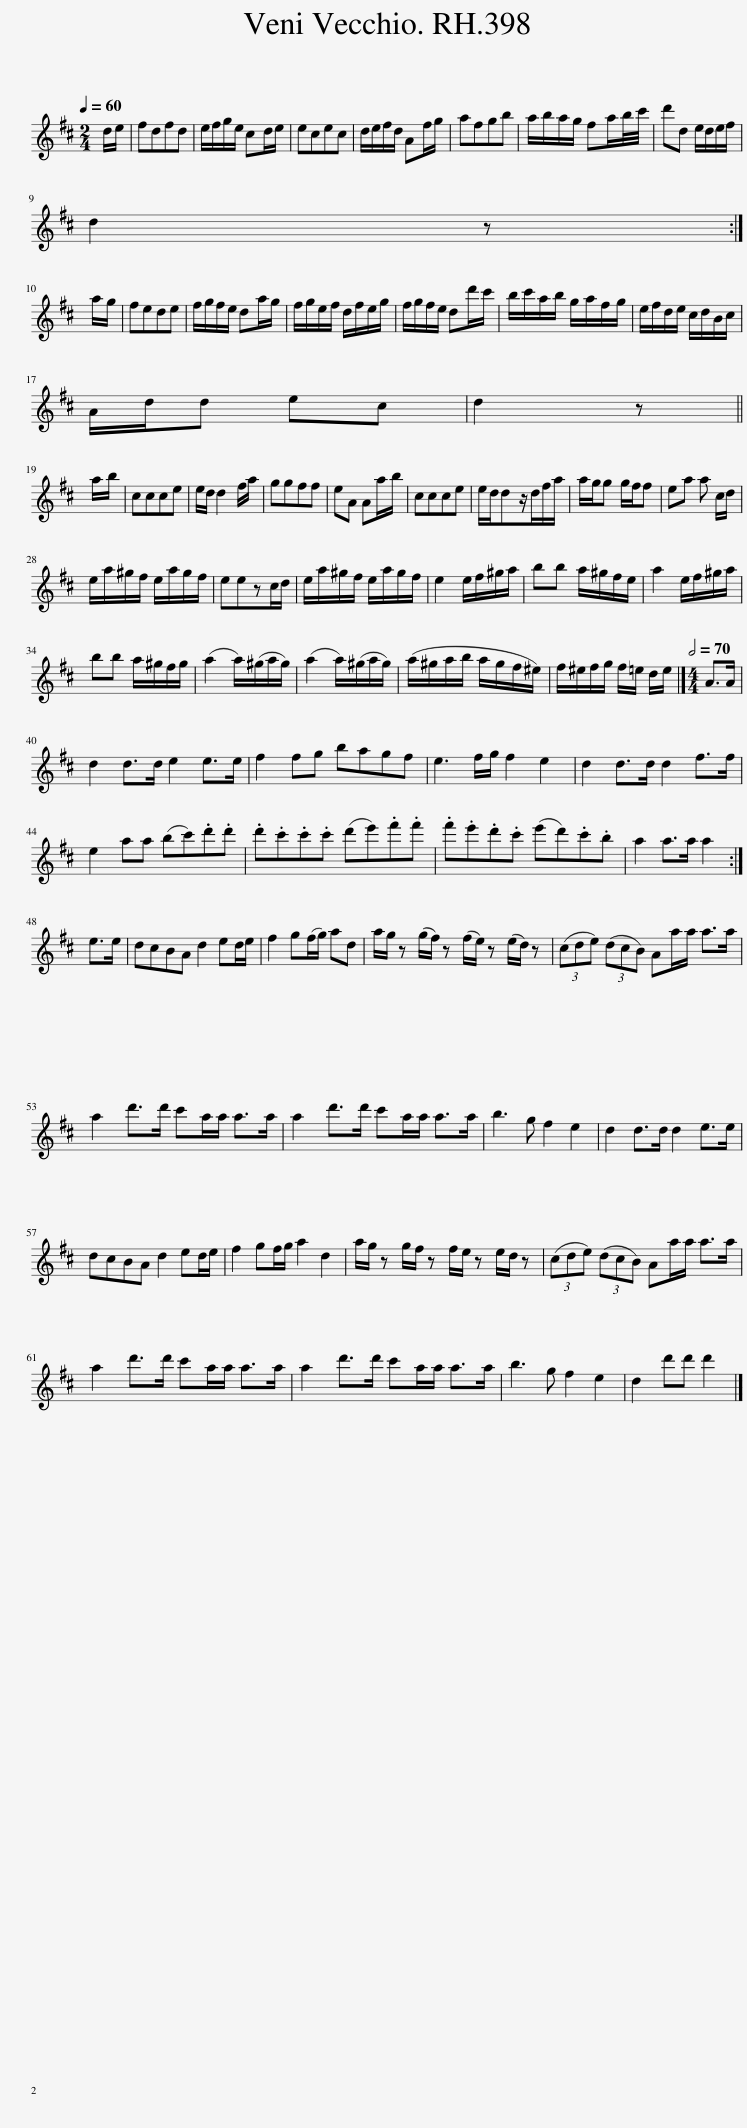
X:1
L:1/8
Q:1/4=60
M:2/4
I:linebreak $
K:D
V:1 treble
V:1
 d/e/ | fdfd | e/f/g/e/ cd/e/ | ecec | d/e/f/d/ Af/g/ | %5
 afgb | a/b/a/g/ fa/b/4c'/4 | d'd e/d/e/f/ |$ d2 z :|$ a/g/ | %10
 fede | f/g/f/e/ da/g/ | f/g/e/f/ d/f/e/g/ | f/g/f/e/ dd'/c'/ | b/c'/a/b/ g/a/f/g/ | %15
 e/f/d/e/ c/d/B/c/ |$ A/d/d ec | d2 z ||$ a/b/ | ccce | %20
 e/d/ d2 f/a/ | ggff | eA Aa/b/ | ccce | e/d/dz/d/f/a/ | %25
 a/g/g g/f/f | ea a c/d/ |$ e/a/^g/f/ e/a/g/f/ | eezc/d/ | e/a/^g/f/ e/a/g/f/ | %30
 e2 e/f/^g/a/ | bb a/^g/f/e/ | a2 e/f/^g/a/ |$ bb a/^g/f/g/ | (a2 a/)(^g/a/g/) | %35
 (a2 a/)(^g/a/g/) | (a/^g/a/b/ a/g/f/^e/) | f/^e/f/g/ f/=e/ d/e/ |][M:4/4][Q:1/2=70] A>A |$ d2 d>d e2 e>e | %40
 f2 fg bagf | e3 f/g/ f2 e2 | d2 d>d d2 f>f |$ e2 aa (bc').d'.d' | .d'.c'.c'.c' (d'e').f'.f' | %45
 .f'.e'.d'.c' (e'd').c'.b | a2 a>a a2 :|$ e>e | dcBA d2 ed/e/ | f2 g(f/g/) ad | %50
 a/g/ z (g/f/) z (f/e/) z (e/d/) z | (3(cde) (3(dcB) Aa/a/ a>a |$ a2 d'>d' c'a/a/ a>a | a2 d'>d' c'a/a/ a>a | b3 g f2 e2 | %55
 d2 d>d d2 e>e |$ dcBA d2 ed/e/ | f2 gf/g/ a2 d2 | a/g/ z g/f/ z f/e/ z e/d/ z | (3(cde) (3(dcB) Aa/a/ a>a |$ %60
 a2 d'>d' c'a/a/ a>a | a2 d'>d' c'a/a/ a>a | b3 g f2 e2 | d2 d'd' d'2 |] %64
